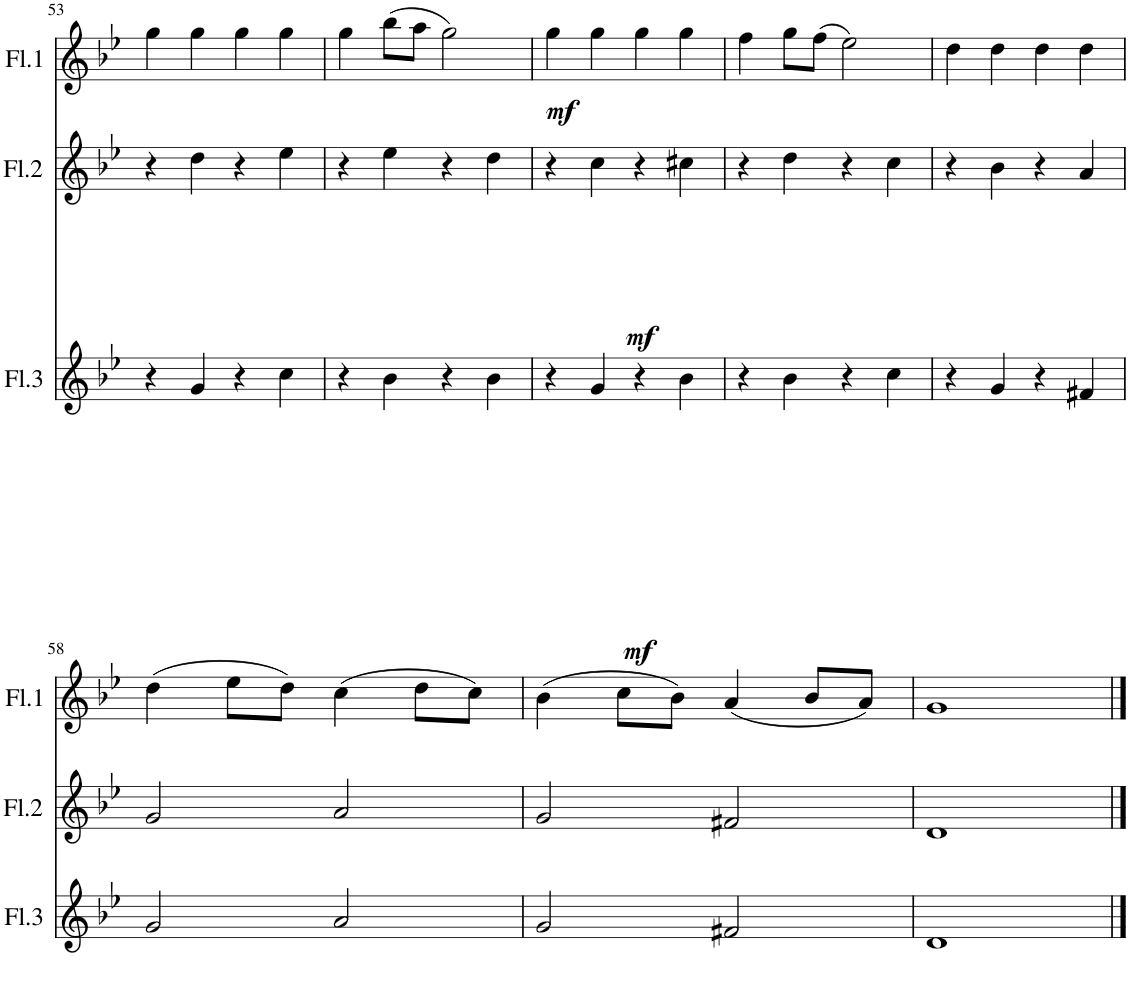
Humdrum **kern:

**kern	**dynam	**kern	**dynam	**kern	**dynam
*part3	*part3	*part2	*part2	*part1	*part1
*staff3	*staff3	*staff2	*staff2	*staff1	*staff1
*I"Flauta 3	*	*I"Flauta 2	*	*I"Flauta 1	*
*I'Fl.3	*	*I'Fl.2	*	*I'Fl.1	*
!!LO:PB:g=z
*clefG2	*	*clefG2	*	*clefG2	*
*k[b-e-]	*	*k[b-e-]	*	*k[b-e-]	*
*M4/4	*	*M4/4	*	*M4/4	*
=53	=53	=53	=53	=53	=53
4r	.	4r	.	4gg\	.
4g/	.	4dd\	.	4gg\	.
4r	.	4r	.	4gg\	.
4cc\	.	4ee-\	.	4gg\	.
=54	=54	=54	=54	=54	=54
4r	.	4r	.	4gg\	.
4b-\	.	4ee-\	.	(8bb-\L	.
.	.	.	.	8aa\J	.
4r	.	4r	.	2gg\)	.
4b-\	.	4dd\	.	.	.
=55	=55	=55	=55	=55	=55
!	!	!	!	!	!LO:DY:b
4r	.	4r	.	4gg\	mf
!	!LO:DY:b	!	!LO:DY:b	!	!
4g/	mf	4cc\	mf	4gg\	.
4r	.	4r	.	4gg\	.
4b-\	.	4cc#X\	.	4gg\	.
=56	=56	=56	=56	=56	=56
4r	.	4r	.	4ff\	.
4b-\	.	4dd\	.	8gg\L	.
.	.	.	.	(8ff\J	.
4r	.	4r	.	2ee-\)	.
4cc\	.	4cc\	.	.	.
=57	=57	=57	=57	=57	=57
4r	.	4r	.	4dd\	.
4g/	.	4b-\	.	4dd\	.
4r	.	4r	.	4dd\	.
4f#X/	.	4a/	.	4dd\	.
!!LO:LB:g=z
=58	=58	=58	=58	=58	=58
2g/	.	2g/	.	(4dd\	.
.	.	.	.	8ee-\L	.
.	.	.	.	8dd\J)	.
2a/	.	2a/	.	(4cc\	.
.	.	.	.	8dd\L	.
.	.	.	.	8cc\J)	.
=59	=59	=59	=59	=59	=59
2g/	.	2g/	.	(4b-\	.
.	.	.	.	8cc\L	.
.	.	.	.	8b-\J)	.
2f#X/	.	2f#X/	.	(4a/	.
.	.	.	.	8b-/L	.
.	.	.	.	8a/J)	.
=60	=60	=60	=60	=60	=60
1d	.	1d	.	1g	.
==	==	==	==	==	==
*-	*-	*-	*-	*-	*-
